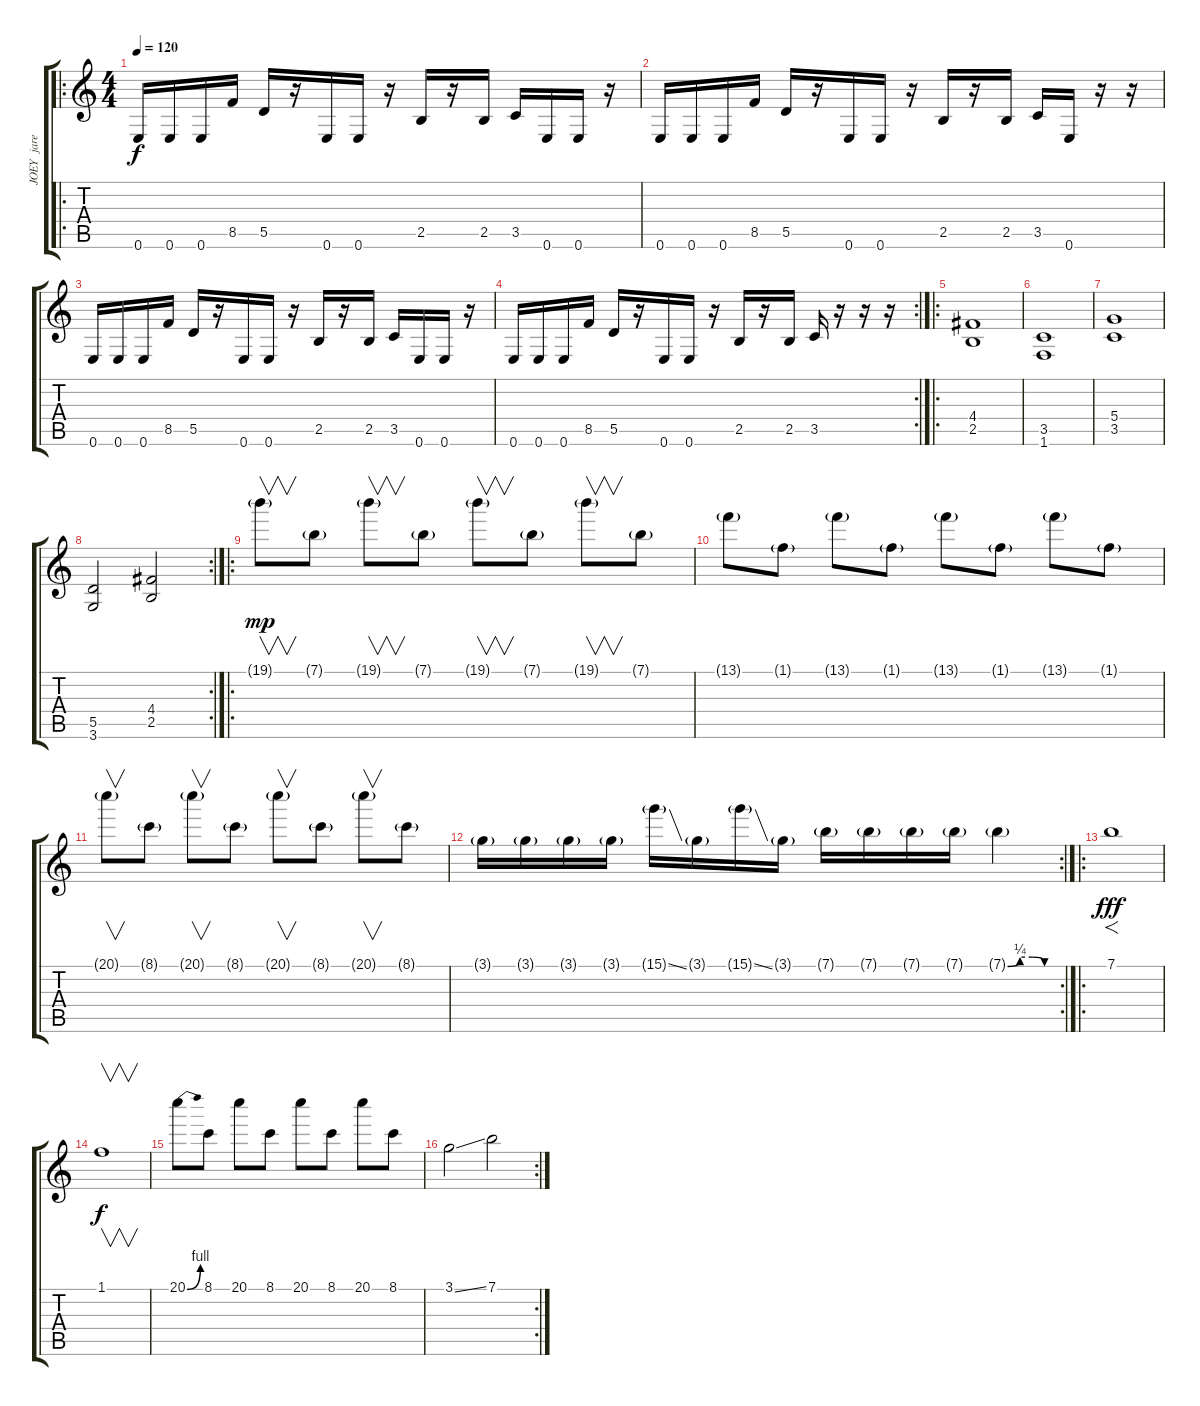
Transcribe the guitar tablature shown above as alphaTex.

\track ("JOEY  jared" "JOEY  jare") {instrument overdrivenguitar}
\staff {score tabs}
\tuning (E4 B3 G3 D3 A2 E2) {hide}
\ro
\ts (4 4)
\tempo 120
\clef g2
\ks c
0.6.16{dy f instrument overdrivenguitar} 0.6.16 0.6.16 8.5.16 5.5.16 r.16 0.6.16 0.6.16 r.16 2.5.16 r.16 2.5.16 3.5.16 0.6.16 0.6.16 r.16 |
0.6.16 0.6.16 0.6.16 8.5.16 5.5.16 r.16 0.6.16 0.6.16 r.16 2.5.16 r.16 2.5.16 3.5.16 0.6.16 r.16 r.16 |
0.6.16 0.6.16 0.6.16 8.5.16 5.5.16 r.16 0.6.16 0.6.16 r.16 2.5.16 r.16 2.5.16 3.5.16 0.6.16 0.6.16 r.16 |
\rc 2
0.6.16 0.6.16 0.6.16 8.5.16 5.5.16 r.16 0.6.16 0.6.16 r.16 2.5.16 r.16 2.5.16 3.5.16 r.16 r.16 r.16 |
\ro
(4.4 2.5).1 |
(3.5 1.6).1 |
(5.4 3.5).1 |
\rc 2
(5.5 3.6).2 (4.4 2.5).2 |
\ro
19.1{g}.8{v dy mp} 7.1{g}.8 19.1{g}.8{v} 7.1{g}.8 19.1{g}.8{v} 7.1{g}.8 19.1{g}.8{v} 7.1{g}.8 |
13.1{g}.8 1.1{g}.8 13.1{g}.8 1.1{g}.8 13.1{g}.8 1.1{g}.8 13.1{g}.8 1.1{g}.8 |
20.1{g}.8{v} 8.1{g}.8 20.1{g}.8{v} 8.1{g}.8 20.1{g}.8{v} 8.1{g}.8 20.1{g}.8{v} 8.1{g}.8 |
\rc 2
3.1{g}.16 3.1{g}.16 3.1{g}.16 3.1{g}.16 15.1{ss g}.16 3.1{g}.16 15.1{ss g}.16 3.1{g}.16 7.1{g}.16 7.1{g}.16 7.1{g}.16 7.1{g}.16 7.1{be (custom 0 0 15 1 30 1 45 0 60 0) g}.4 |
\ro
7.1.1{f dy fff instrument stringensemble1} |
1.1.1{v dy f} |
20.1{be (bend 0 0 60 4)}.8 8.1.8 20.1.8 8.1.8 20.1.8 8.1.8 20.1.8 8.1.8 |
\rc 2
3.1{ss}.2 7.1.2
